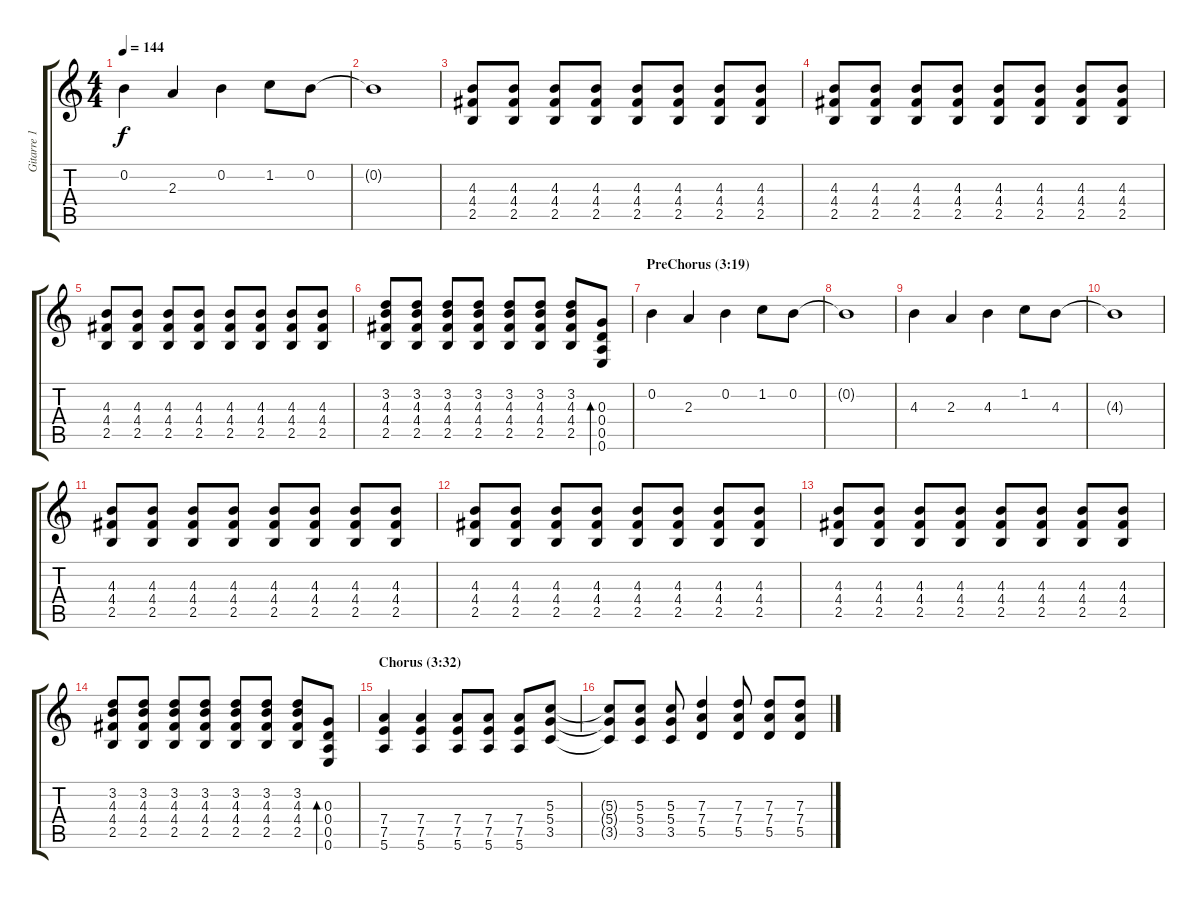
\track ("Gitarre 1" "Gitarre 1") {instrument distortionguitar}
\staff {score tabs}
\tuning (E4 B3 G3 D3 A2 E2) {hide}
\ts (4 4)
\tempo 144
\clef g2
\ks c
0.2.4{dy f} 2.3.4 0.2.4 1.2.8 0.2.8 |
0.2{t}.1 |
(4.3 4.4 2.5).8 (4.3 4.4 2.5).8 (4.3 4.4 2.5).8 (4.3 4.4 2.5).8 (4.3 4.4 2.5).8 (4.3 4.4 2.5).8 (4.3 4.4 2.5).8 (4.3 4.4 2.5).8 |
(4.3 4.4 2.5).8 (4.3 4.4 2.5).8 (4.3 4.4 2.5).8 (4.3 4.4 2.5).8 (4.3 4.4 2.5).8 (4.3 4.4 2.5).8 (4.3 4.4 2.5).8 (4.3 4.4 2.5).8 |
(4.3 4.4 2.5).8 (4.3 4.4 2.5).8 (4.3 4.4 2.5).8 (4.3 4.4 2.5).8 (4.3 4.4 2.5).8 (4.3 4.4 2.5).8 (4.3 4.4 2.5).8 (4.3 4.4 2.5).8 |
(3.2 4.3 4.4 2.5).8 (3.2 4.3 4.4 2.5).8 (3.2 4.3 4.4 2.5).8 (3.2 4.3 4.4 2.5).8 (3.2 4.3 4.4 2.5).8 (3.2 4.3 4.4 2.5).8 (3.2 4.3 4.4 2.5).8 (0.3 0.4 0.5 0.6).8{bd 60} |
\section ("" "PreChorus (3:19)")
0.2.4 2.3.4 0.2.4 1.2.8 0.2.8 |
0.2{t}.1 |
4.3.4 2.3.4 4.3.4 1.2.8 4.3.8 |
4.3{t}.1 |
(4.3 4.4 2.5).8 (4.3 4.4 2.5).8 (4.3 4.4 2.5).8 (4.3 4.4 2.5).8 (4.3 4.4 2.5).8 (4.3 4.4 2.5).8 (4.3 4.4 2.5).8 (4.3 4.4 2.5).8 |
(4.3 4.4 2.5).8 (4.3 4.4 2.5).8 (4.3 4.4 2.5).8 (4.3 4.4 2.5).8 (4.3 4.4 2.5).8 (4.3 4.4 2.5).8 (4.3 4.4 2.5).8 (4.3 4.4 2.5).8 |
(4.3 4.4 2.5).8 (4.3 4.4 2.5).8 (4.3 4.4 2.5).8 (4.3 4.4 2.5).8 (4.3 4.4 2.5).8 (4.3 4.4 2.5).8 (4.3 4.4 2.5).8 (4.3 4.4 2.5).8 |
(3.2 4.3 4.4 2.5).8 (3.2 4.3 4.4 2.5).8 (3.2 4.3 4.4 2.5).8 (3.2 4.3 4.4 2.5).8 (3.2 4.3 4.4 2.5).8 (3.2 4.3 4.4 2.5).8 (3.2 4.3 4.4 2.5).8 (0.3 0.4 0.5 0.6).8{bd 60} |
\section ("" "Chorus (3:32)")
(7.4 7.5 5.6).4 (7.4 7.5 5.6).4 (7.4 7.5 5.6).8 (7.4 7.5 5.6).8 (7.4 7.5 5.6).8 (5.3 5.4 3.5).8 |
(5.3{t} 5.4{t} 3.5{t}).8 (5.3 5.4 3.5).8 (5.3 5.4 3.5).8 (7.3 7.4 5.5).4 (7.3 7.4 5.5).8 (7.3 7.4 5.5).8 (7.3 7.4 5.5).8
